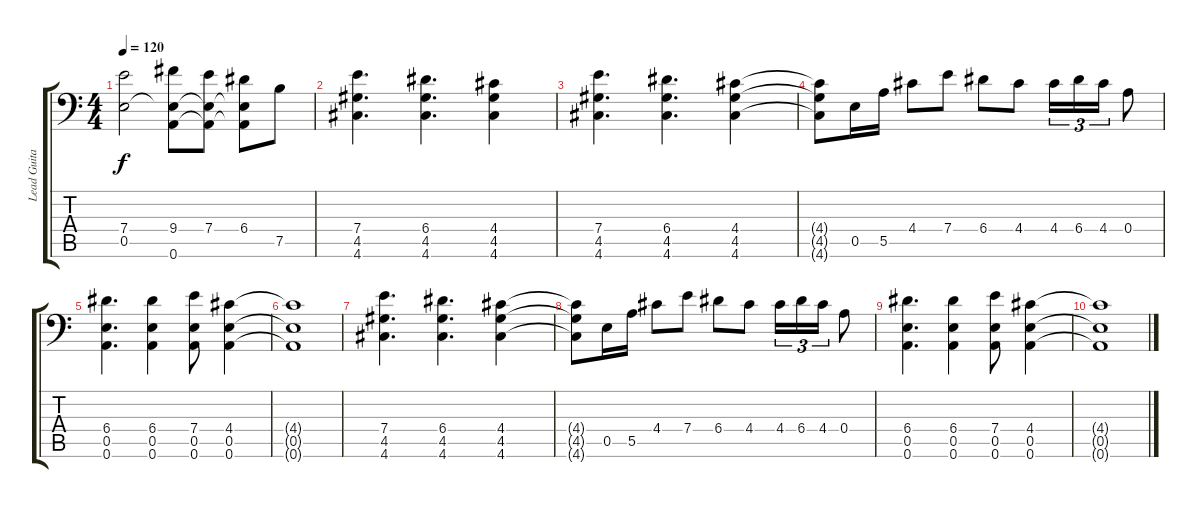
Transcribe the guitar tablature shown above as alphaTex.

\track ("Lead Guitar" "Lead Guita") {instrument distortionguitar}
\staff {score tabs}
\tuning (B3 Gb3 D3 A2 E2 A1) {hide}
\ts (4 4)
\tempo 120
\clef f4
\ks c
(7.4{t} 0.5{t}).2{dy f} (9.4 0.5{t} 0.6{t}).8 (7.4 0.5{t} 0.6{t}).8 (6.4 0.5{t} 0.6{t}).8 7.5.8 |
(7.4 4.5 4.6).4{d} (6.4 4.5 4.6).4{d} (4.4 4.5 4.6).4 |
(7.4 4.5 4.6).4{d} (6.4 4.5 4.6).4{d} (4.4 4.5 4.6).4 |
(4.4{t} 4.5{t} 4.6{t}).8 0.5.16 5.5.16 4.4.8 7.4.8 6.4.8 4.4.8 4.4.16{tu (3 2)} 6.4.16{tu (3 2)} 4.4.16{tu (3 2)} 0.4.8 |
(6.4 0.5 0.6).4{d} (6.4 0.5 0.6).4 (7.4 0.5 0.6).8 (4.4 0.5 0.6).4 |
(4.4{t} 0.5{t} 0.6{t}).1 |
(7.4 4.5 4.6).4{d} (6.4 4.5 4.6).4{d} (4.4 4.5 4.6).4 |
(4.4{t} 4.5{t} 4.6{t}).8 0.5.16 5.5.16 4.4.8 7.4.8 6.4.8 4.4.8 4.4.16{tu (3 2)} 6.4.16{tu (3 2)} 4.4.16{tu (3 2)} 0.4.8 |
(6.4 0.5 0.6).4{d} (6.4 0.5 0.6).4 (7.4 0.5 0.6).8 (4.4 0.5 0.6).4 |
(4.4{t} 0.5{t} 0.6{t}).1
